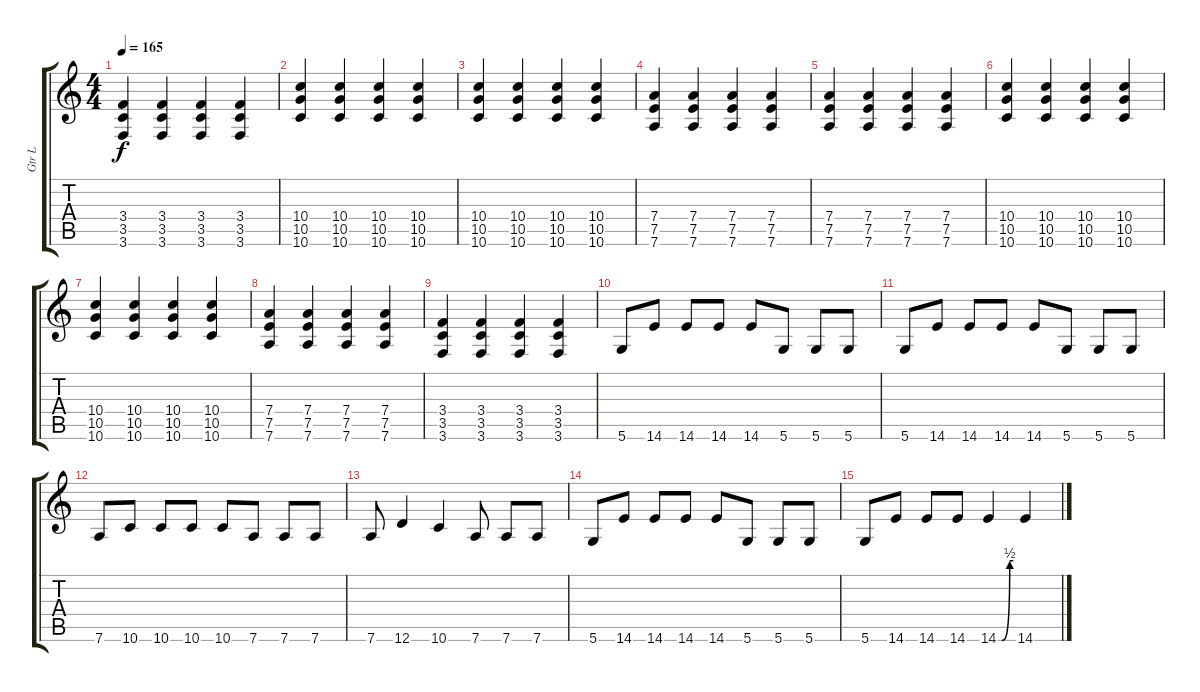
\track ("Gtr L" "Gtr L") {instrument overdrivenguitar}
\staff {score tabs}
\tuning (E4 B3 G3 D3 A2 D2) {hide}
\ts (4 4)
\tempo 165
\clef g2
\ks c
(3.4 3.5 3.6).4{dy f} (3.4 3.5 3.6).4 (3.4 3.5 3.6).4 (3.4 3.5 3.6).4 |
(10.4 10.5 10.6).4 (10.4 10.5 10.6).4 (10.4 10.5 10.6).4 (10.4 10.5 10.6).4 |
(10.4 10.5 10.6).4 (10.4 10.5 10.6).4 (10.4 10.5 10.6).4 (10.4 10.5 10.6).4 |
(7.4 7.5 7.6).4 (7.4 7.5 7.6).4 (7.4 7.5 7.6).4 (7.4 7.5 7.6).4 |
(7.4 7.5 7.6).4 (7.4 7.5 7.6).4 (7.4 7.5 7.6).4 (7.4 7.5 7.6).4 |
(10.4 10.5 10.6).4 (10.4 10.5 10.6).4 (10.4 10.5 10.6).4 (10.4 10.5 10.6).4 |
(10.4 10.5 10.6).4 (10.4 10.5 10.6).4 (10.4 10.5 10.6).4 (10.4 10.5 10.6).4 |
(7.4 7.5 7.6).4 (7.4 7.5 7.6).4 (7.4 7.5 7.6).4 (7.4 7.5 7.6).4 |
(3.4 3.5 3.6).4 (3.4 3.5 3.6).4 (3.4 3.5 3.6).4 (3.4 3.5 3.6).4 |
5.6.8 14.6.8 14.6.8 14.6.8 14.6.8 5.6.8 5.6.8 5.6.8 |
5.6.8 14.6.8 14.6.8 14.6.8 14.6.8 5.6.8 5.6.8 5.6.8 |
7.6.8 10.6.8 10.6.8 10.6.8 10.6.8 7.6.8 7.6.8 7.6.8 |
7.6.8 12.6.4 10.6.4 7.6.8 7.6.8 7.6.8 |
5.6.8 14.6.8 14.6.8 14.6.8 14.6.8 5.6.8 5.6.8 5.6.8 |
5.6.8 14.6.8 14.6.8 14.6.8 14.6{be (custom 0 0 15 0 46 2 60 2)}.4 14.6.4
